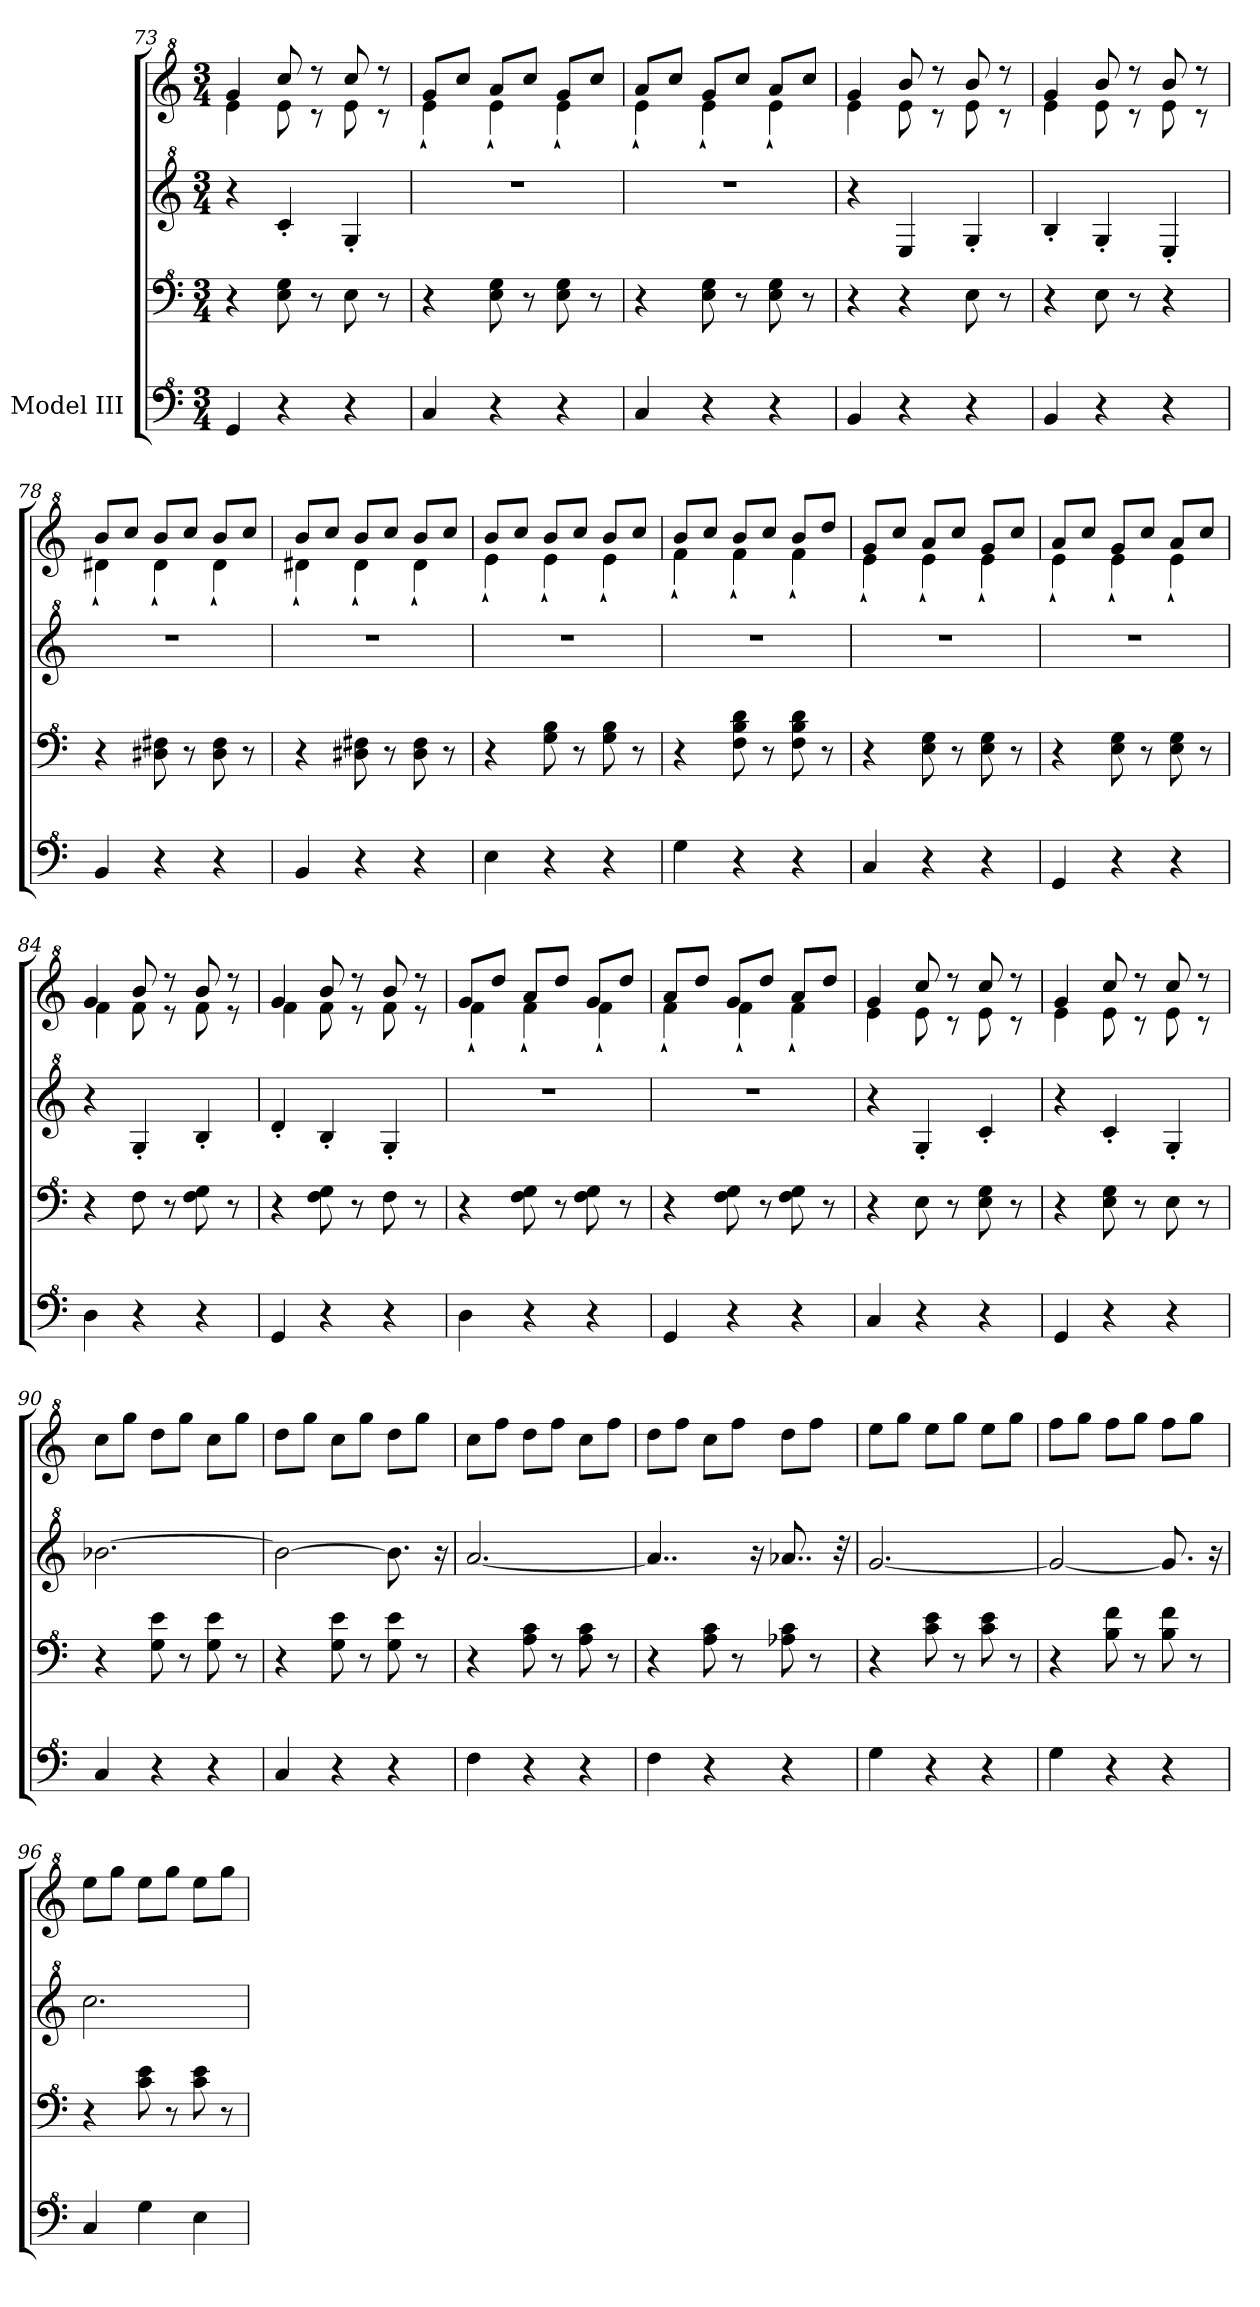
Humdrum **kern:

**kern	**kern	**kern	**kern
*part1	*part1	*part1	*part1
*staff4	*staff3	*staff2	*staff1
*I"Model III	*	*	*
*clefF^4	*clefF^4	*clefG^2	*clefG^2
*k[]	*k[]	*k[]	*k[]
*M3/4	*M3/4	*M3/4	*M3/4
=73	=73	=73	=73
*	*	*	*^
4G/	4r	4r	4gg/	4ee\
4r	8e\ 8g\	4cc'/	8ccc/	8ee\
.	8r	.	8r	8r
4r	8e\	4g'/	8ccc/	8ee\
.	8r	.	8r	8r
=74	=74	=74	=74	=74
4c/	4r	2.r	8gg/L	4ee`\
.	.	.	8ccc/J	.
4r	8e\ 8g\	.	8aa/L	4ee`\
.	8r	.	8ccc/J	.
4r	8e\ 8g\	.	8gg/L	4ee`\
.	8r	.	8ccc/J	.
!!LO:PB:g=z	!!
=75	=75	=75	=75	=75
4c/	4r	2.r	8aa/L	4ee`\
.	.	.	8ccc/J	.
4r	8e\ 8g\	.	8gg/L	4ee`\
.	8r	.	8ccc/J	.
4r	8e\ 8g\	.	8aa/L	4ee`\
.	8r	.	8ccc/J	.
=76	=76	=76	=76	=76
4B/	4r	4r	4gg/	4ee\
4r	4r	4e/	8bb/	8ee\
.	.	.	8r	8r
4r	8e\	4g'/	8bb/	8ee\
.	8r	.	8r	8r
=77	=77	=77	=77	=77
4B/	4r	4b'/	4gg/	4ee\
4r	8e\	4g'/	8bb/	8ee\
.	8r	.	8r	8r
4r	4r	4e'/	8bb/	8ee\
.	.	.	8r	8r
=78	=78	=78	=78	=78
4B/	4r	2.r	8bb/L	4dd#X`\
.	.	.	8ccc/J	.
4r	8d#X\ 8f#X\	.	8bb/L	4dd#`\
.	8r	.	8ccc/J	.
4r	8d#\ 8f#\	.	8bb/L	4dd#`\
.	8r	.	8ccc/J	.
=79	=79	=79	=79	=79
4B/	4r	2.r	8bb/L	4dd#X`\
.	.	.	8ccc/J	.
4r	8d#X\ 8f#X\	.	8bb/L	4dd#`\
.	8r	.	8ccc/J	.
4r	8d#\ 8f#\	.	8bb/L	4dd#`\
.	8r	.	8ccc/J	.
!!LO:LB:g=z	!!
=80	=80	=80	=80	=80
4e\	4r	2.r	8bb/L	4ee`\
.	.	.	8ccc/J	.
4r	8g\ 8b\	.	8bb/L	4ee`\
.	8r	.	8ccc/J	.
4r	8g\ 8b\	.	8bb/L	4ee`\
.	8r	.	8ccc/J	.
=81	=81	=81	=81	=81
4g\	4r	2.r	8bb/L	4ff`\
.	.	.	8ccc/J	.
4r	8f\ 8b\ 8dd\	.	8bb/L	4ff`\
.	8r	.	8ccc/J	.
4r	8f\ 8b\ 8dd\	.	8bb/L	4ff`\
.	8r	.	8ddd/J	.
=82	=82	=82	=82	=82
4c/	4r	2.r	8gg/L	4ee`\
.	.	.	8ccc/J	.
4r	8e\ 8g\	.	8aa/L	4ee`\
.	8r	.	8ccc/J	.
4r	8e\ 8g\	.	8gg/L	4ee`\
.	8r	.	8ccc/J	.
=83	=83	=83	=83	=83
4G/	4r	2.r	8aa/L	4ee`\
.	.	.	8ccc/J	.
4r	8e\ 8g\	.	8gg/L	4ee`\
.	8r	.	8ccc/J	.
4r	8e\ 8g\	.	8aa/L	4ee`\
.	8r	.	8ccc/J	.
=84	=84	=84	=84	=84
4d\	4r	4r	4gg/	4ff\
4r	8f\	4g'/	8bb/	8ff\
.	8r	.	8r	8r
4r	8f\ 8g\	4b'/	8bb/	8ff\
.	8r	.	8r	8r
!!LO:LB:g=z	!!
=85	=85	=85	=85	=85
4G/	4r	4dd'/	4gg/	4ff\
4r	8f\ 8g\	4b'/	8bb/	8ff\
.	8r	.	8r	8r
4r	8f\	4g'/	8bb/	8ff\
.	8r	.	8r	8r
=86	=86	=86	=86	=86
4d\	4r	2.r	8gg/L	4ff`\
.	.	.	8ddd/J	.
4r	8f\ 8g\	.	8aa/L	4ff`\
.	8r	.	8ddd/J	.
4r	8f\ 8g\	.	8gg/L	4ff`\
.	8r	.	8ddd/J	.
=87	=87	=87	=87	=87
4G/	4r	2.r	8aa/L	4ff`\
.	.	.	8ddd/J	.
4r	8f\ 8g\	.	8gg/L	4ff`\
.	8r	.	8ddd/J	.
4r	8f\ 8g\	.	8aa/L	4ff`\
.	8r	.	8ddd/J	.
=88	=88	=88	=88	=88
4c/	4r	4r	4gg/	4ee\
4r	8e\	4g'/	8ccc/	8ee\
.	8r	.	8r	8r
4r	8e\ 8g\	4cc'/	8ccc/	8ee\
.	8r	.	8r	8r
=89	=89	=89	=89	=89
4G/	4r	4r	4gg/	4ee\
4r	8e\ 8g\	4cc'/	8ccc/	8ee\
.	8r	.	8r	8r
4r	8e\	4g'/	8ccc/	8ee\
.	8r	.	8r	8r
*	*	*	*v	*v
!!LO:PB:g=z
=90	=90	=90	=90
4c/	4r	[2.bb-X\	8ccc\L
.	.	.	8ggg\J
4r	8g\ 8ee\	.	8ddd\L
.	8r	.	8ggg\J
4r	8g\ 8ee\	.	8ccc\L
.	8r	.	8ggg\J
=91	=91	=91	=91
4c/	4r	2bb-\_	8ddd\L
.	.	.	8ggg\J
4r	8g\ 8ee\	.	8ccc\L
.	8r	.	8ggg\J
4r	8g\ 8ee\	8.bb-\]	8ddd\L
.	8r	.	8ggg\J
.	.	16r	.
=92	=92	=92	=92
4f\	4r	[2.aa/	8ccc\L
.	.	.	8fff\J
4r	8a\ 8cc\	.	8ddd\L
.	8r	.	8fff\J
4r	8a\ 8cc\	.	8ccc\L
.	8r	.	8fff\J
=93	=93	=93	=93
4f\	4r	4..aa/]	8ddd\L
.	.	.	8fff\J
4r	8a\ 8cc\	.	8ccc\L
.	8r	.	8fff\J
.	.	16r	.
4r	8a-X\ 8cc\	8..aa-X/	8ddd\L
.	8r	.	8fff\J
.	.	32r	.
=94	=94	=94	=94
4g\	4r	[2.gg/	8eee\L
.	.	.	8ggg\J
4r	8cc\ 8ee\	.	8eee\L
.	8r	.	8ggg\J
4r	8cc\ 8ee\	.	8eee\L
.	8r	.	8ggg\J
!!LO:LB:g=z
=95	=95	=95	=95
4g\	4r	2gg/_	8fff\L
.	.	.	8ggg\J
4r	8b\ 8ff\	.	8fff\L
.	8r	.	8ggg\J
4r	8b\ 8ff\	8.gg/]	8fff\L
.	8r	.	8ggg\J
.	.	16r	.
=96	=96	=96	=96
4c/	4r	2.ccc\	8eee\L
.	.	.	8ggg\J
4g\	8cc\ 8ee\	.	8eee\L
.	8r	.	8ggg\J
4e\	8cc\ 8ee\	.	8eee\L
.	8r	.	8ggg\J
=	=	=	=
*-	*-	*-	*-
